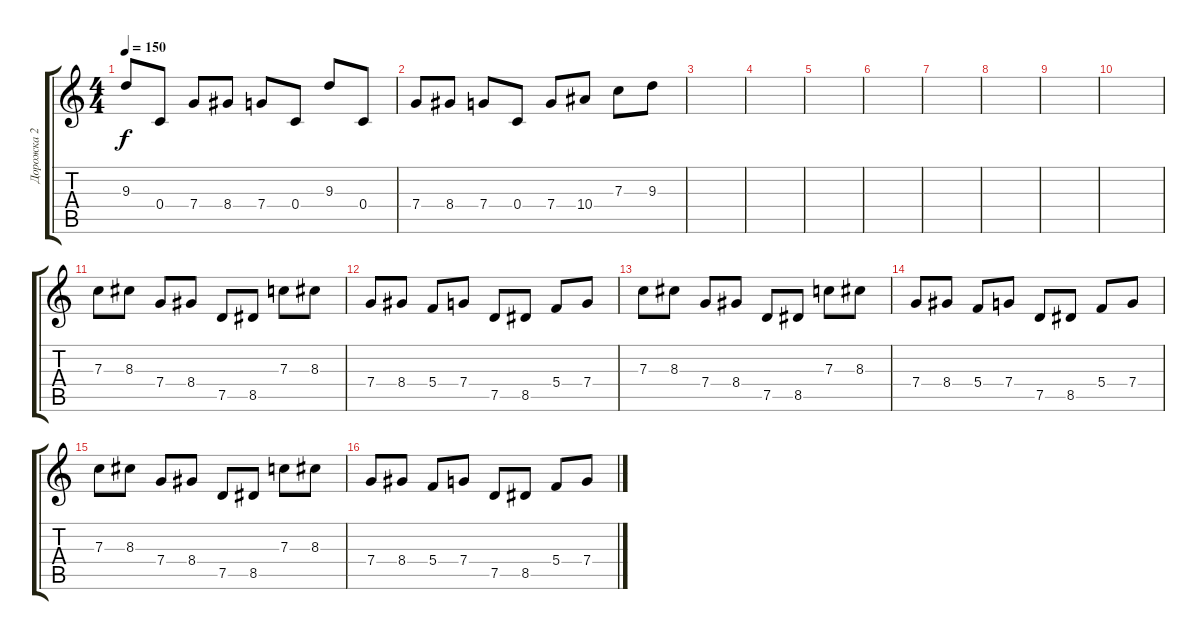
\track ("Дорожка 2" "Дорожка 2") {instrument distortionguitar}
\staff {score tabs}
\tuning (D4 A3 F3 C3 G2 C2) {hide}
\ts (4 4)
\tempo 150
\clef g2
\ks c
9.3.8{dy f} 0.4.8 7.4.8 8.4.8 7.4.8 0.4.8 9.3.8 0.4.8 |
7.4.8 8.4.8 7.4.8 0.4.8 7.4.8 10.4.8 7.3.8 9.3.8 |
|
|
|
|
|
|
|
|
7.3.8 8.3.8 7.4.8 8.4.8 7.5.8 8.5.8 7.3.8 8.3.8 |
7.4.8 8.4.8 5.4.8 7.4.8 7.5.8 8.5.8 5.4.8 7.4.8 |
7.3.8 8.3.8 7.4.8 8.4.8 7.5.8 8.5.8 7.3.8 8.3.8 |
7.4.8 8.4.8 5.4.8 7.4.8 7.5.8 8.5.8 5.4.8 7.4.8 |
7.3.8 8.3.8 7.4.8 8.4.8 7.5.8 8.5.8 7.3.8 8.3.8 |
7.4.8 8.4.8 5.4.8 7.4.8 7.5.8 8.5.8 5.4.8 7.4.8
